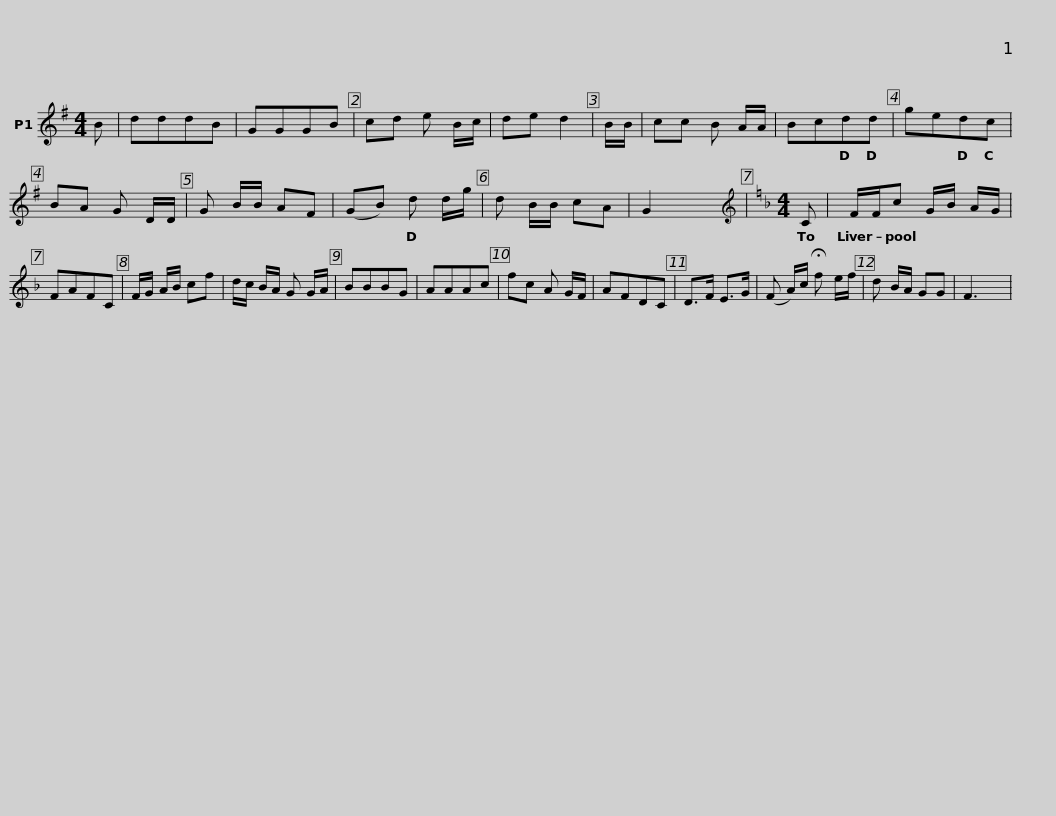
X:1
L:1/8
M:4/4
I:linebreak $
K:G
V:1 treble
V:1
 B | dddB | GGGB | cd e B/c/ | de d2 | %5
 B/B/ | cc B A/A/ |$ Bcdd | gedc | BA G D/D/ | %10
 G B/B/ AF | (GB) d d/g/ | d B/B/ cA | G2 x2 |[K:F][M:4/4][K:treble] C | %15
 F/F/c G/B/ A/G/ |$ FAFC | F/G/ A/B/ cf | d/c/ B/A/ G G/A/ | BBBG |$ %20
 AAAc | fc A G/F/ | AFDC | D>F E>G | (F A/)c/ !fermata!f e/f/ | %25
 d B/A/ GG | F3 x | %27
